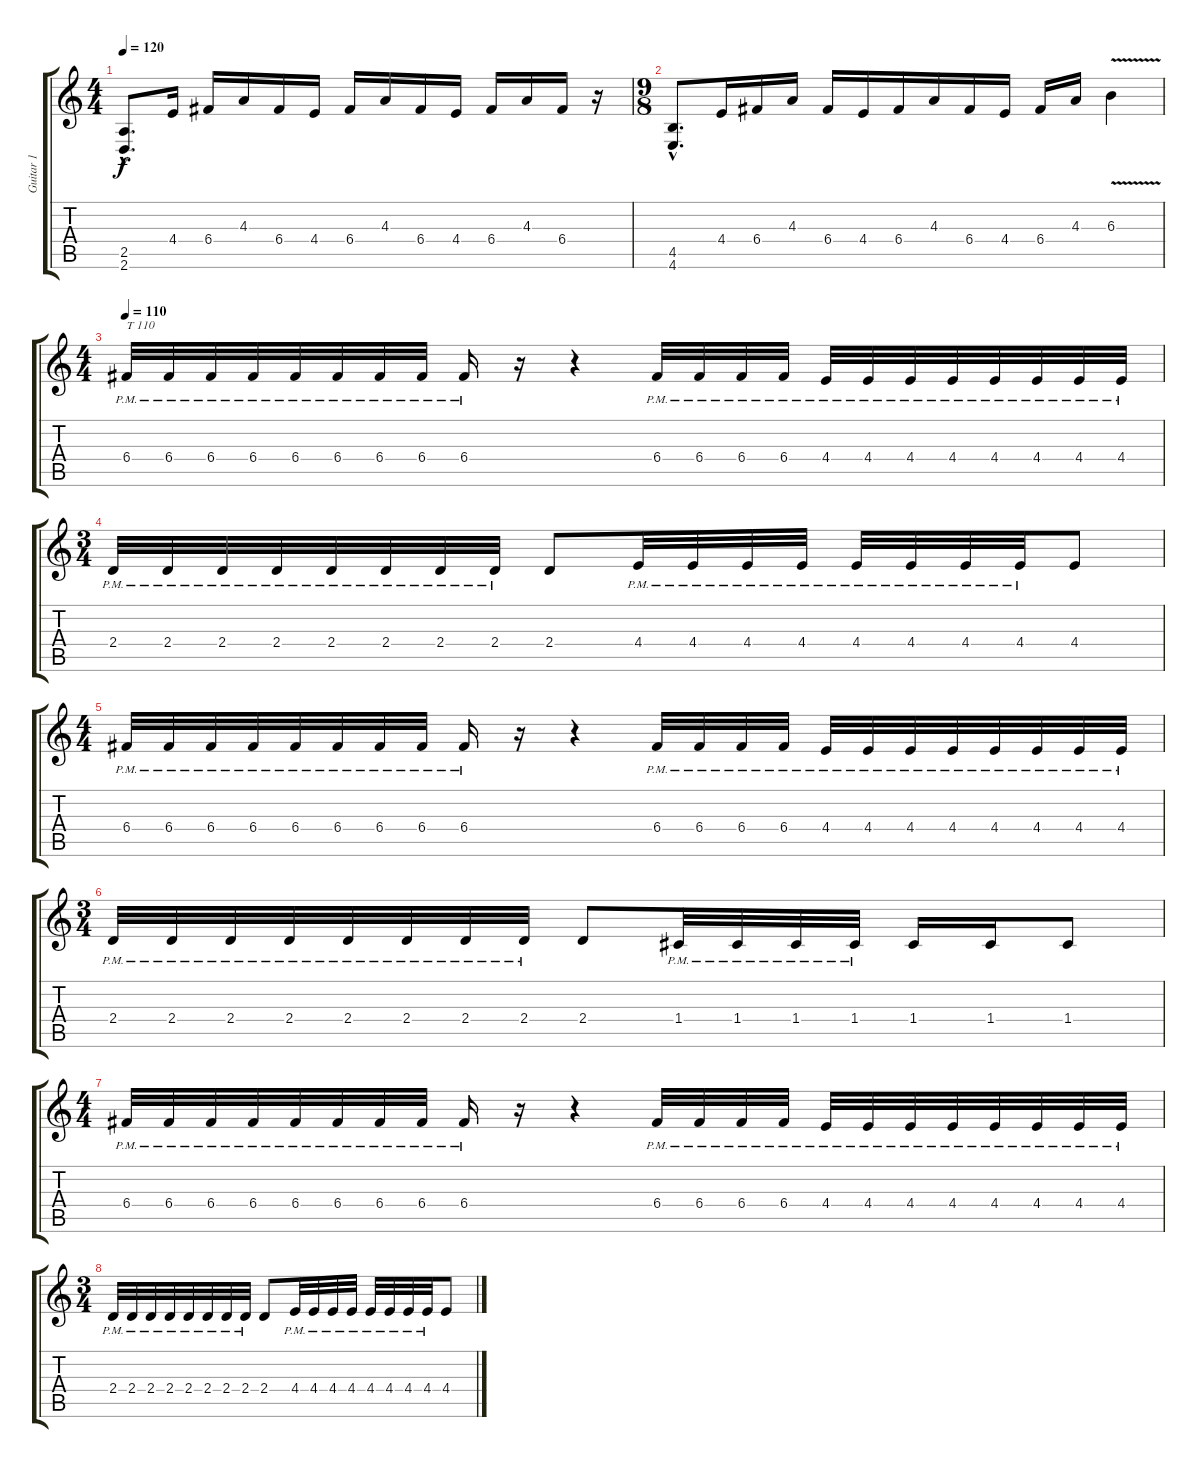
\track ("Guitar 1" "Guitar 1") {instrument distortionguitar}
\staff {score tabs}
\tuning (D4 A3 F3 C3 G2 C2) {hide}
\ts (4 4)
\tempo 120
\clef g2
\ks c
(2.5{hac} 2.6{hac}).8{d dy f} 4.4.16 6.4.16 4.3.16 6.4.16 4.4.16 6.4.16 4.3.16 6.4.16 4.4.16 6.4.16 4.3.16 6.4.16 r.16 |
\ts (9 8)
(4.5{hac} 4.6{hac}).8{d} 4.4.16 6.4.16 4.3.16 6.4.16 4.4.16 6.4.16 4.3.16 6.4.16 4.4.16 6.4.16 4.3.16 6.3{v}.4 |
\ts (4 4)
\tempo 110
6.4{pm}.32{txt "T 110"} 6.4{pm}.32 6.4{pm}.32 6.4{pm}.32 6.4{pm}.32 6.4{pm}.32 6.4{pm}.32 6.4{pm}.32 6.4{pm}.16 r.16 r.4 6.4{pm}.32 6.4{pm}.32 6.4{pm}.32 6.4{pm}.32 4.4{pm}.32 4.4{pm}.32 4.4{pm}.32 4.4{pm}.32 4.4{pm}.32 4.4{pm}.32 4.4{pm}.32 4.4{pm}.32 |
\ts (3 4)
2.4{pm}.32 2.4{pm}.32 2.4{pm}.32 2.4{pm}.32 2.4{pm}.32 2.4{pm}.32 2.4{pm}.32 2.4{pm}.32 2.4.8 4.4{pm}.32 4.4{pm}.32 4.4{pm}.32 4.4{pm}.32 4.4{pm}.32 4.4{pm}.32 4.4{pm}.32 4.4{pm}.32 4.4.8 |
\ts (4 4)
6.4{pm}.32 6.4{pm}.32 6.4{pm}.32 6.4{pm}.32 6.4{pm}.32 6.4{pm}.32 6.4{pm}.32 6.4{pm}.32 6.4{pm}.16 r.16 r.4 6.4{pm}.32 6.4{pm}.32 6.4{pm}.32 6.4{pm}.32 4.4{pm}.32 4.4{pm}.32 4.4{pm}.32 4.4{pm}.32 4.4{pm}.32 4.4{pm}.32 4.4{pm}.32 4.4{pm}.32 |
\ts (3 4)
2.4{pm}.32 2.4{pm}.32 2.4{pm}.32 2.4{pm}.32 2.4{pm}.32 2.4{pm}.32 2.4{pm}.32 2.4{pm}.32 2.4.8 1.4{pm}.32 1.4{pm}.32 1.4{pm}.32 1.4{pm}.32 1.4.16 1.4.16 1.4.8 |
\ts (4 4)
6.4{pm}.32 6.4{pm}.32 6.4{pm}.32 6.4{pm}.32 6.4{pm}.32 6.4{pm}.32 6.4{pm}.32 6.4{pm}.32 6.4{pm}.16 r.16 r.4 6.4{pm}.32 6.4{pm}.32 6.4{pm}.32 6.4{pm}.32 4.4{pm}.32 4.4{pm}.32 4.4{pm}.32 4.4{pm}.32 4.4{pm}.32 4.4{pm}.32 4.4{pm}.32 4.4{pm}.32 |
\ts (3 4)
2.4{pm}.32 2.4{pm}.32 2.4{pm}.32 2.4{pm}.32 2.4{pm}.32 2.4{pm}.32 2.4{pm}.32 2.4{pm}.32 2.4.8 4.4{pm}.32 4.4{pm}.32 4.4{pm}.32 4.4{pm}.32 4.4{pm}.32 4.4{pm}.32 4.4{pm}.32 4.4{pm}.32 4.4.8
